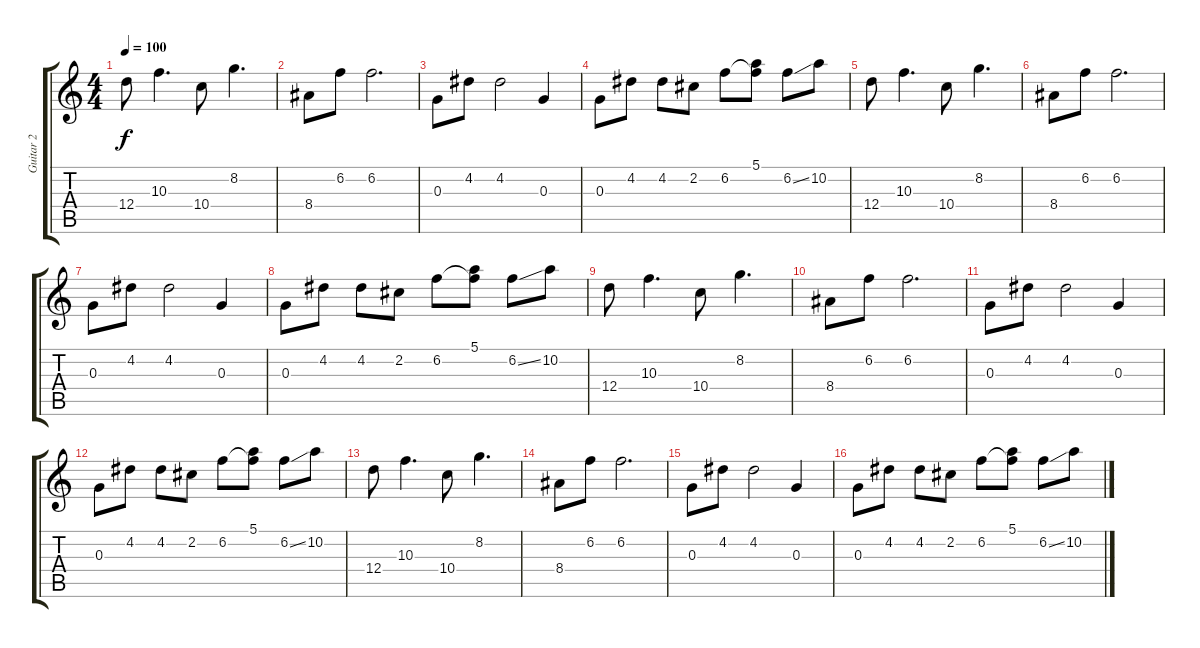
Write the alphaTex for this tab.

\track ("Guitar 2" "Guitar 2") {instrument distortionguitar}
\staff {score tabs}
\tuning (E4 B3 G3 D3 A2 E2) {hide}
\ts (4 4)
\tempo 100
\clef g2
\ks c
12.4.8{dy f} 10.3.4{d} 10.4.8 8.2.4{d} |
8.4.8 6.2.8 6.2.2{d} |
0.3.8 4.2.8 4.2.2 0.3.4 |
0.3.8 4.2.8 4.2.8 2.2.8 6.2.8 (5.1 6.2{t}).8 6.2{ss}.8 10.2.8 |
12.4.8 10.3.4{d} 10.4.8 8.2.4{d} |
8.4.8 6.2.8 6.2.2{d} |
0.3.8 4.2.8 4.2.2 0.3.4 |
0.3.8 4.2.8 4.2.8 2.2.8 6.2.8 (5.1 6.2{t}).8 6.2{ss}.8 10.2.8 |
12.4.8 10.3.4{d} 10.4.8 8.2.4{d} |
8.4.8 6.2.8 6.2.2{d} |
0.3.8 4.2.8 4.2.2 0.3.4 |
0.3.8 4.2.8 4.2.8 2.2.8 6.2.8 (5.1 6.2{t}).8 6.2{ss}.8 10.2.8 |
12.4.8 10.3.4{d} 10.4.8 8.2.4{d} |
8.4.8 6.2.8 6.2.2{d} |
0.3.8 4.2.8 4.2.2 0.3.4 |
0.3.8 4.2.8 4.2.8 2.2.8 6.2.8 (5.1 6.2{t}).8 6.2{ss}.8 10.2.8
